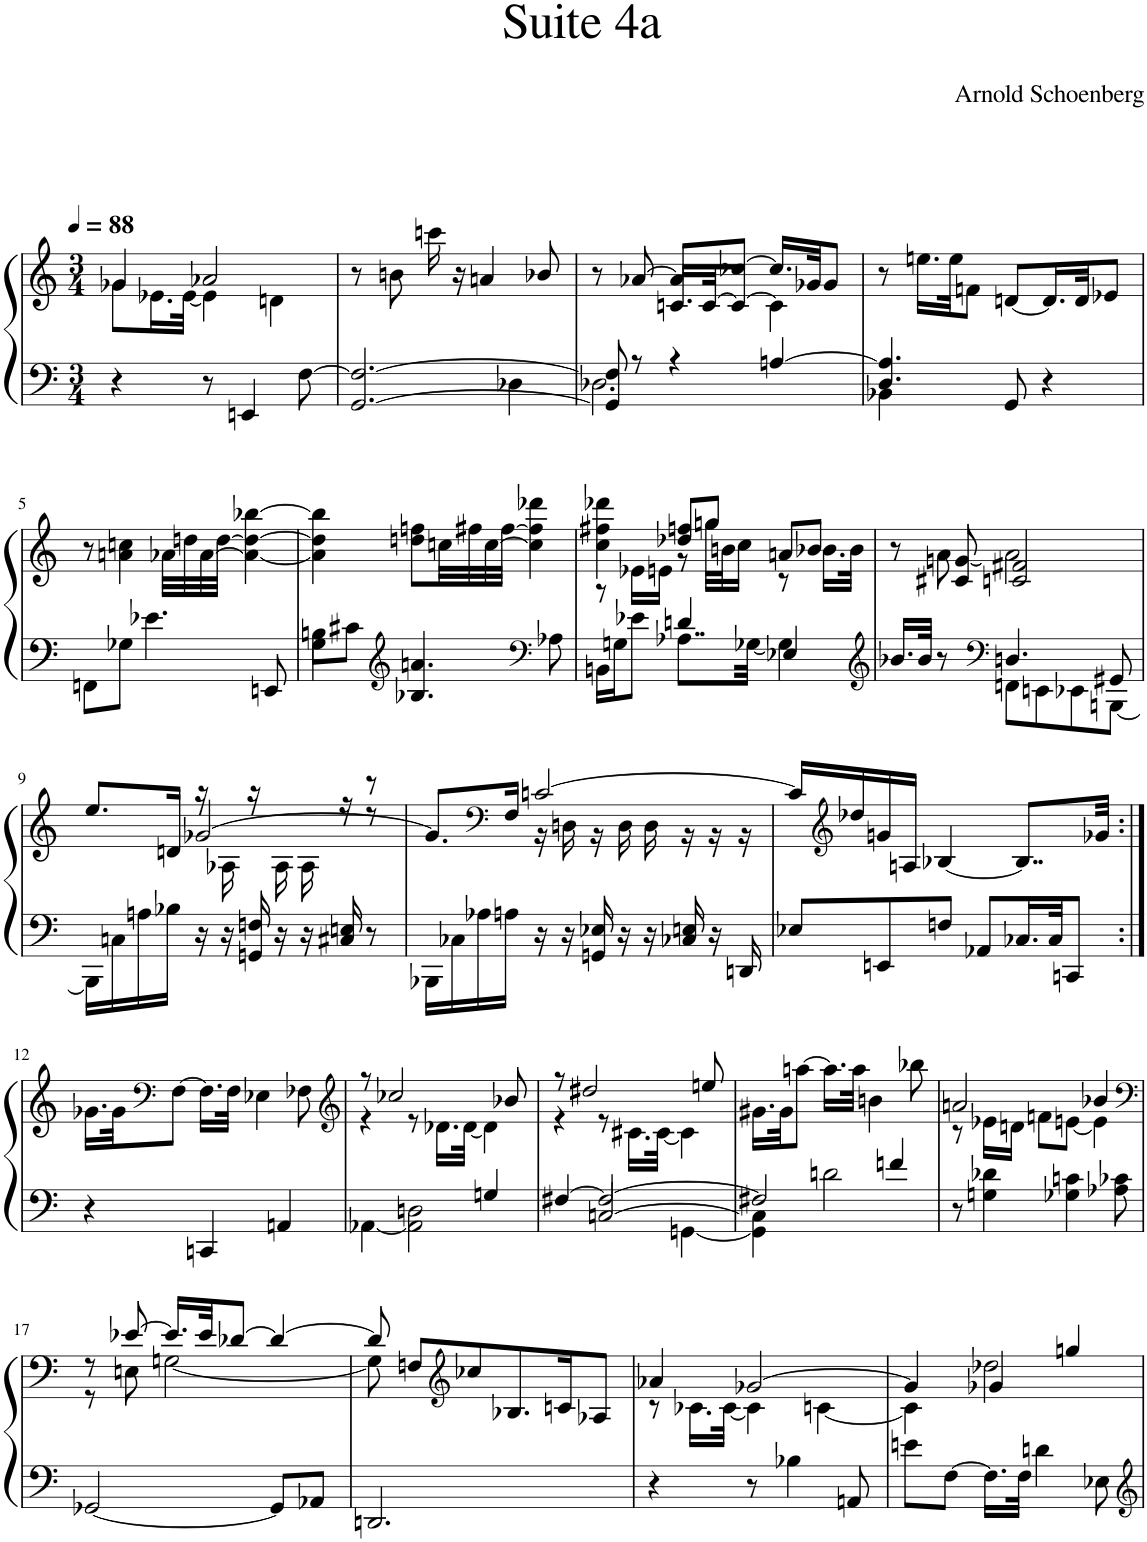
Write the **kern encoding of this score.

**kern	**kern
*part1	*part1
*staff2	*staff1
*I"Piano	*
*I'Pno.	*
*clefF4	*clefG2
*k[]	*k[]
*M3/4	*M3/4
*MM88	*MM88
=1	=1
*	*^
4r	4g-X/	8g-\L
.	.	16.e-X\L
.	.	[32e-\JJk
8r	2a-X/	4e-\]
4EEn/	.	.
.	.	4dn\
[8F\	.	.
*	*v	*v
=2	=2
*^	*
[2.GG/ 2.F/_	2ryy	8r
.	.	8bn\
.	.	16cccn\
.	.	16r
.	.	4an/
.	4D-X\	.
.	.	8b-X/
=3	=3	=3
*	*	*^
8GG/] 8F/]	2.D-X\	8r	4ryy
8r	.	[8a-X/	.
4r	.	8a-/L]	16.cn/LL
.	.	.	[32c/JK
.	.	[8cc-X/J	8c/J_
[4An/	.	16.cc-/LL]	4c\]
.	.	32g-X/JK	.
.	.	8g-/J	.
*	*	*v	*v
=4	=4	=4
4.D/ 4.A/]	4BB-X\	8r
.	.	16.een\LL
.	.	32ee\JK
.	2ryy	8fn\J
8GG/	.	[8dn/L
4r	.	16.d/L]
.	.	32d/JK
.	.	8e-X/J
*v	*v	*
!!LO:LB:g=z
=5	=5
8FFn\L	8r
8G-X\J	4an\ 4ccn\
4.e-X\	.
.	32a-X\LLL
.	32ddn\
.	[32a-\
.	[32dd\JJJ
.	4a-\_ 4dd\_ [4bb-X\
8EEn/	.
=6	=6
*^	*
4G\	8Bn\L	4a-\] 4dd\] 4bb-\]
.	8c#X\J	.
*clefG2	*	*
4.B-X/ 4.an/	2ryy	8ddn\ 8ffn\L
.	.	32ccn\LL
.	.	32ff#X\
.	.	[32cc\
.	.	[32ff#\JJJ
.	.	4cc\] 4ff#\] 4ddd-X\
*clefF4	*	*
8A-X\	.	.
=7	=7	=7
*	*	*^
16BBn\LL	4ryy	4cc\ 4ff#X\ 4ddd-X\	8r
16Gn\J	.	.	.
8e-X\J	.	.	16e-X\LL
.	.	.	16en\JJ
8..A-X\L	4dn/	8dd-X/ 8ffn/L	8r
.	.	8gg/J	32ggn\LLL
.	.	.	32bn\J
.	.	.	16cc\JJ
[32G-X\Jkk	.	.	.
4G-\]	4E-X/	8an/L	8r
.	.	8b-X/J	16.b-\LL
.	.	.	32b-\JJk
=8	=8	=8	=8
*clefG2	*	*	*
16.b-X/LL	4ryy	8r	8ryy
32b-/JJk	.	.	.
8r	.	8c#X/ 8gn/	[8a\
*clefF4	*	*	*
4.Dn/	8FFn\L	2cn/ 2f#X/	2a\]
.	8EEn\	.	.
.	8EE-X\	.	.
8GG#X/	[8BBBn\J	.	.
*v	*v	*	*
!!LO:LB:g=z
=9	=9	=9
*	*	*^
16BBB\LL]	8.ee/L	8ryy	4ryy
16Cn\	.	.	.
16An\	.	16ryy@	.
16B-X\JJ	16dn/Jk	16ryy@	.
16r	16r	16ryy@	[2g-X/
16r	16A-X\	16ryy@	.
16GGn/ 16Fn/	16r	16ryy@	.
16r	16A-\	16ryy@	.
16r	16A-\	16ryy@	.
16C#X/ 16En/	16r	16ryy@	.
8r	8r	8r	.
*	*	*v	*v
=10	=10	=10
16BBB-X\LL	4ryy	8.g-/L]
16C-X\	.	.
16A-X\	.	.
*	*clefF4	*
16An\JJ	.	16F/Jk
16r	[2cn/	16r
16r	.	16Dn\
16GGn/ 16E-X/	.	16r
16r	.	16D\
16r	.	16D\
16C-X/ 16En/	.	16r
16r	.	16r
16DDn/	.	16r
*	*v	*v
=11	=11
8E-X/L	16c/LL]
*	*clefG2
.	16dd-X/
8EEn/	16gn/
.	16An/JJ
8Fn/J	[4B-X/
8AA-X/L	.
16.C-X/L	8..B-/L]
32C-/JK	.
8CCn/J	.
.	32g-X/Jkk
!!LO:LB:g=z
=12:|!	=12:|!
4r	16.g-X\LL
.	32g-\JK
*	*clefF4
.	[8F\J
4CCn/	16.F\LL]
.	32F\JJk
.	4E-X\
4AAn/	.
.	8F-X\
=13	=13
*	*clefG2
*^	*^
[4AA-X\	2ryy	8r	4r
.	.	2cc-X/	.
2AA-\] 2Dn\	.	.	8r
.	.	.	16.d-X\LL
.	.	.	[32d-\JJk
.	4Gn/	.	4d-\]
.	.	8b-X/	.
=14	=14	=14	=14
*	*^	*	*
[4F#X/	2ryy	4ryy	8r	4r
.	.	.	2dd#X/	.
2F#/_	.	[2Cn/	.	8r
.	.	.	.	16.c#X\LL
.	.	.	.	[32c#\JJk
.	[4GGn\	.	.	4c#\]
.	.	.	8een/	.
*	*v	*v	*	*
*	*	*v	*v
=15	=15	=15
2F#X/]	4GG\] 4C\]	16.g#X\LL
.	.	32g#\JK
.	.	[8aan\J
.	2dn\	16.aa\LL]
.	.	32aa\JJk
.	.	4bn\
4fn/	.	.
.	.	8bb-X\
*v	*v	*
=16	=16
*	*^
8r	2an/	8r
4Gn\ 4d-X\	.	16e-X\LL
.	.	16dn\JJ
.	.	8fn\L
4G-X\ 4cn\	.	[8en\J
.	4b-X/	4e\]
8A-X\ 8c-X\	.	.
!!LO:LB:g=z	!!
=17	=17	=17
*	*clefF4	*
[2GG-X/	8r	8r
.	[8e-X/	8En\
.	16.e-/LL]	[2Gn\
.	32e-/JK	.
.	[8d-X/J	.
8GG-/L]	4d-/_	.
8AA-X/J	.	.
=18	=18	=18
2.DDn/	8d-/]	8G\]
.	8Fn/L	2ryy
*	*clefG2	*
.	8cc-X/	.
.	8.B-X/	.
.	16cn/K	.
.	8A-X/J	8ryy
=19	=19	=19
4r	4a-X/	8r
.	.	16.c-X\LL
.	.	[32c-\JJk
8r	[2g-X/	4c-\]
4B-X\	.	.
.	.	[4cn\
8AAn/	.	.
=20	=20	=20
8en\L	4g-/]	4c\]
[8F\J	.	.
16.F\LL]	4g-X/	2dd-X\
32F\JJk	.	.
4dn\	.	.
.	4ggn/	.
8E-X\	.	.
*	*v	*v
=	=
*-	*-
